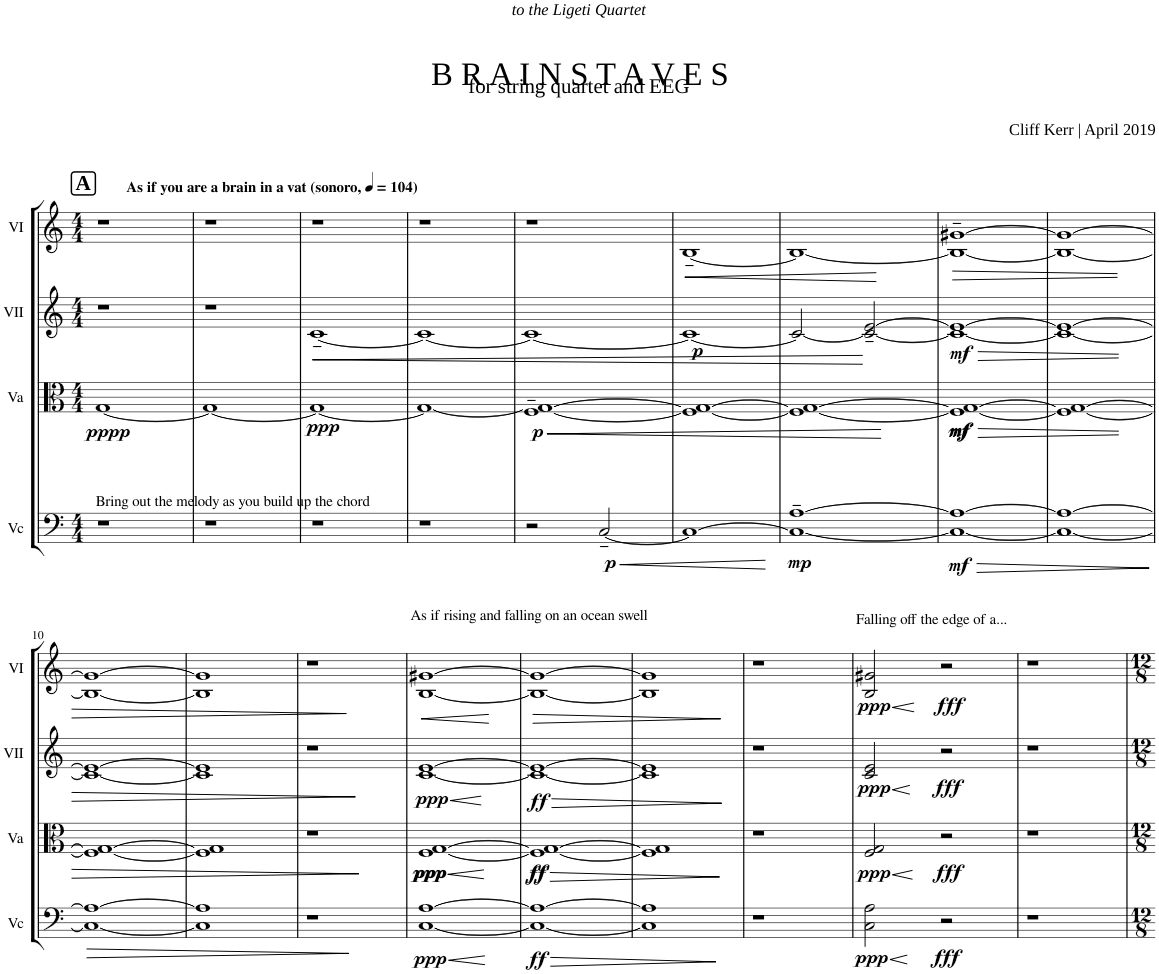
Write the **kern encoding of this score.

**kern	**dynam	**kern	**dynam	**kern	**dynam	**kern	**dynam
*part4	*part4	*part3	*part3	*part2	*part2	*part1	*part1
*staff4	*staff4	*staff3	*staff3	*staff2	*staff2	*staff1	*staff1
*I"Vc	*	*I"Va	*	*I"VII	*	*I"VI	*
*I'Vc	*	*I'Va	*	*I'VII	*	*I'VI	*
*clefF4	*	*clefC3	*	*clefG2	*	*clefG2	*
*k[]	*	*k[]	*	*k[]	*	*k[]	*
*M4/4	*	*M4/4	*	*M4/4	*	*M4/4	*
*MM104	*	*MM104	*	*MM104	*	*MM104	*
!!LO:REH:place=s1:a:B:cj:fs=14.284:t=A
=1	=1	=1	=1	=1	=1	=1	=1
!	!	!	!	!	!	!LO:TX:a:B:t=As if you are a brain in a vat (sonoro,	!
!	!	!	!	!	!	!LO:TX:a:B:t=)	!
!	!	!LO:TX:b:t=Bring out the melody as you build up the chord	!	!	!	!	!
!	!	!	!LO:DY:b	!	!	!	!
1r	.	[1G	pppp	1r	.	1r	.
=2	=2	=2	=2	=2	=2	=2	=2
1r	.	1G_	.	1r	.	1r	.
=3	=3	=3	=3	=3	=3	=3	=3
!	!	!	!LO:DY:b	!	!LO:HP:b	!	!
1r	.	1G_	ppp	[1c~	<	1r	.
.	.	.	.	.	[	.	.
=4	=4	=4	=4	=4	=4	=4	=4
1r	.	1G_	.	1c_	.	1r	.
=5	=5	=5	=5	=5	=5	=5	=5
!	!	!	!LO:HP:b	!	!	!	!
!	!	!	!LO:DY:n=1:b	!	!	!	!
2r	.	[1F~> 1G_~>	< p	1c_	.	1r	.
!	!LO:HP:b	!	!	!	!	!	!
!	!LO:DY:n=1:b	!	!	!	!	!	!
[2C~/	< p	.	.	.	.	.	.
.	[	.	.	.	.	.	.
=6	=6	=6	=6	=6	=6	=6	=6
!	!	!	!	!	!LO:DY:b	!	!LO:HP:b
1C_	.	1F_ 1G_	.	1c_	p	[1B~	<
.	.	.	[	.	.	.	[
=7	=7	=7	=7	=7	=7	=7	=7
!	!LO:DY:b	!	!	!	!	!	!
1C_~ [1A~	mp	1F_ 1G_	.	2c/_	.	1B_	.
.	.	.	.	2c/_~ [2e/~	.	.	.
=8	=8	=8	=8	=8	=8	=8	=8
!	!LO:HP:b	!	!LO:HP:b	!	!LO:HP:b	!	!LO:HP:b
!	!LO:DY:n=1:b	!	!LO:DY:n=1:b	!	!	!	!
!	!	!	!LO:DY:n=2:b	!	!LO:DY:n=1:b	!	!
1C_ 1A_	> mf	1F_ 1G_	> mf mf	1c_ 1e_	> mf	1B_~> [1g#X~>	>
.	]	.	.	.	.	.	.
=9	=9	=9	=9	=9	=9	=9	=9
1C_ 1A_	.	1F_ 1G_	.	1c_ 1e_	.	1B_ 1g#_	.
!!LO:LB:g=z
=10	=10	=10	=10	=10	=10	=10	=10
!	!LO:HP:b	!	!	!	!	!	!
1C_ 1A_	>	1F_ 1G_	.	1c_ 1e_	.	1B_ 1g#_	.
.	]	.	]	.	]	.	]
=11	=11	=11	=11	=11	=11	=11	=11
1C] 1A]	.	1F] 1G]	.	1c] 1e]	.	1B] 1g#]	.
=12	=12	=12	=12	=12	=12	=12	=12
1r	.	1r	.	1r	.	1r	.
=13	=13	=13	=13	=13	=13	=13	=13
!	!	!	!	!	!	!LO:TX:a:t=As if rising and falling on an ocean swell	!
!	!LO:HP:b	!	!LO:HP:b	!	!LO:HP:b	!	!LO:HP:b
!	!LO:DY:n=1:b	!	!LO:DY:n=1:b	!	!	!	!
!	!	!	!LO:DY:n=2:b	!	!LO:DY:n=1:b	!	!
[1C [1A	< ppp	[1F [1G	< ppp ppp	[1c [1e	< ppp	[1B [1g#X	<
.	.	.	.	.	.	.	[
=14	=14	=14	=14	=14	=14	=14	=14
!	!LO:HP:b	!	!LO:HP:b	!	!LO:HP:b	!	!LO:HP:b
!	!LO:DY:n=1:b	!	!LO:DY:n=1:b	!	!	!	!
!	!	!	!LO:DY:n=2:b	!	!LO:DY:n=1:b	!	!
1C_ 1A_	> ff	1F_ 1G_	> ff ff	1c_ 1e_	> ff	1B_ 1g#_	>
.	[ ]	.	[ ]	.	[ ]	.	]
=15	=15	=15	=15	=15	=15	=15	=15
1C] 1A]	.	1F] 1G]	.	1c] 1e]	.	1B] 1g#]	.
=16	=16	=16	=16	=16	=16	=16	=16
1r	.	1r	.	1r	.	1r	.
=17	=17	=17	=17	=17	=17	=17	=17
!	!	!	!	!	!	!LO:TX:a:t=Falling off the edge of a...	!
!	!LO:HP:b	!	!LO:HP:b	!	!LO:HP:b	!	!LO:HP:b
!	!LO:DY:n=1:b	!	!LO:DY:n=1:b	!	!LO:DY:n=1:b	!	!LO:DY:n=1:b
2C\ 2A\	< ppp	2F/ 2G/	< ppp	2c/ 2e/	< ppp	2B/ 2g#X/	< ppp
!	!LO:DY:n=2:b	!	!LO:DY:n=2:b	!	!LO:DY:n=2:b	!	!LO:DY:n=2:b
2r	[ fff	2r	[ fff	2r	[ fff	2r	[ fff
=18	=18	=18	=18	=18	=18	=18	=18
1r	.	1r	.	1r	.	1r	.
=	=	=	=	=	=	=	=
*-	*-	*-	*-	*-	*-	*-	*-
